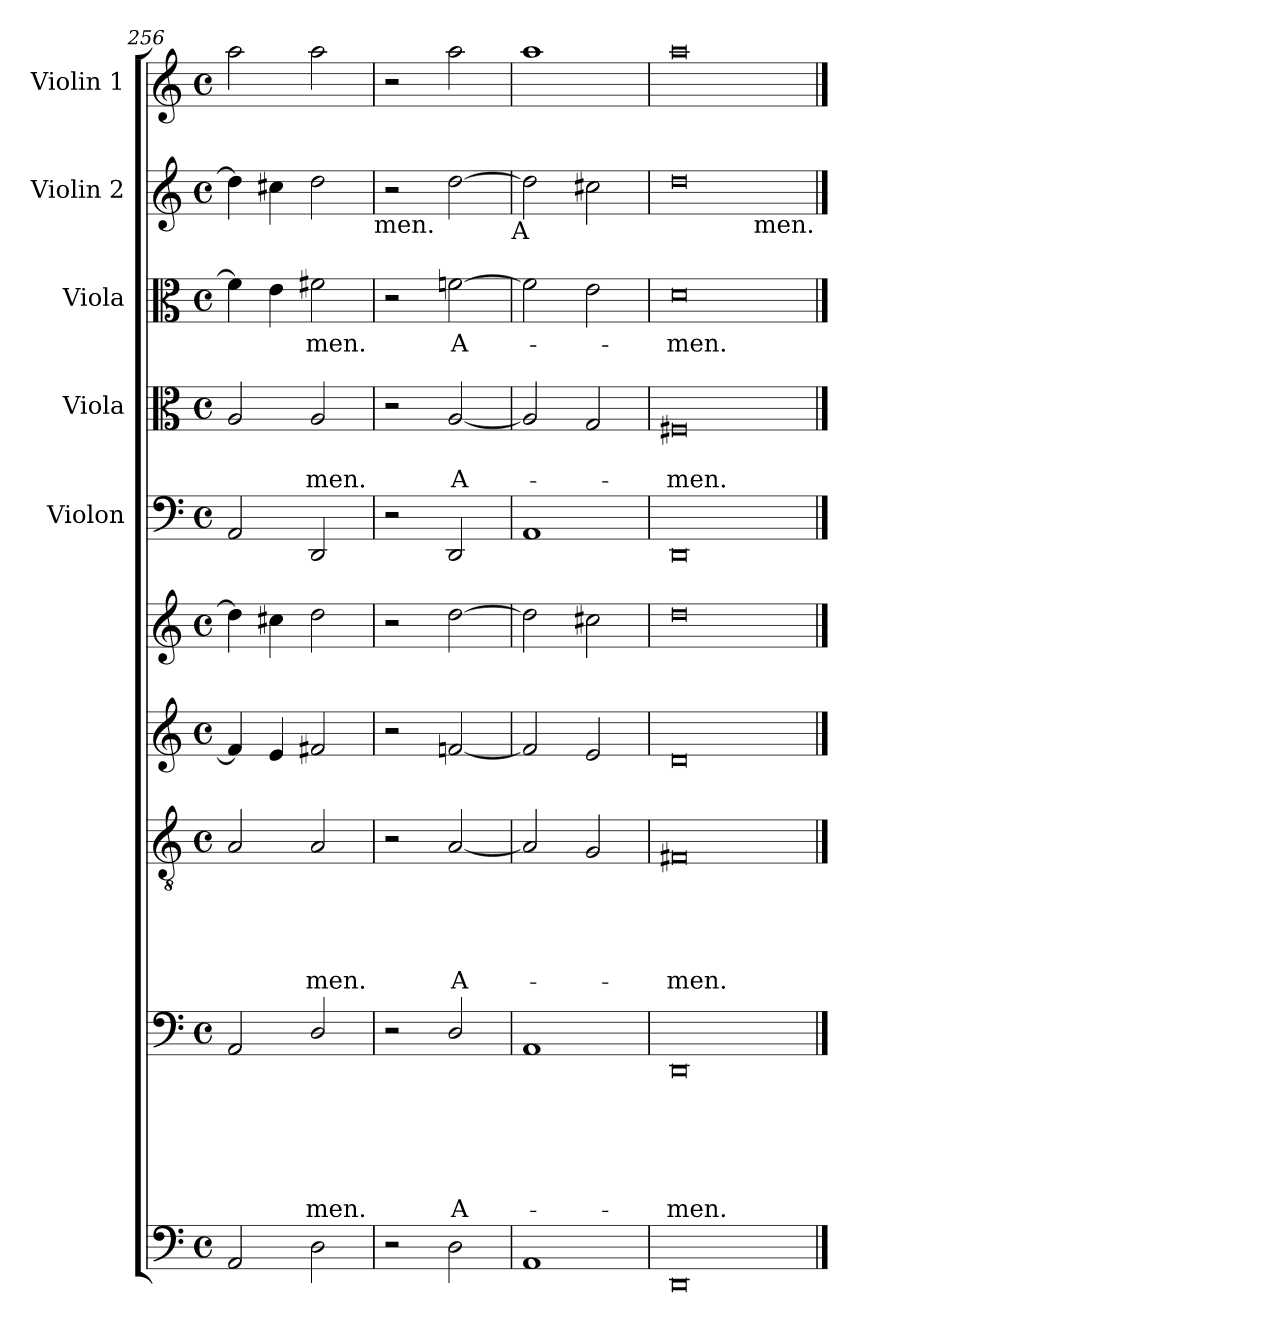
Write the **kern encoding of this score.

**kern	**kern	**text	**text	**text	**text	**text	**text	**kern	**text	**text	**text	**text	**text	**kern	**kern	**kern	**kern	**text	**text	**kern	**text	**kern	**kern
*part10	*part9	*part9	*part9	*part9	*part9	*part9	*part9	*part8	*part8	*part8	*part8	*part8	*part8	*part7	*part6	*part5	*part4	*part4	*part4	*part3	*part3	*part2	*part1
*staff10	*staff9	*staff9	*staff9	*staff9	*staff9	*staff9	*staff9	*staff8	*staff8	*staff8	*staff8	*staff8	*staff8	*staff7	*staff6	*staff5	*staff4	*staff4	*staff4	*staff3	*staff3	*staff2	*staff1
*	*	*	*	*	*	*	*	*	*	*	*	*	*	*	*	*I"Violon	*I"Viola	*	*	*I"Viola	*	*I"Violin 2	*I"Violin 1
*	*	*	*	*	*	*	*	*	*	*	*	*	*	*	*	*I'Vln	*	*	*	*	*	*I'Vln	*I'Vln
*clefF4	*clefF4	*	*	*	*	*	*	*clefGv2	*	*	*	*	*	*clefG2	*clefG2	*clefF4	*clefC3	*	*	*clefC3	*	*clefG2	*clefG2
*k[]	*k[]	*	*	*	*	*	*	*k[]	*	*	*	*	*	*k[]	*k[]	*k[]	*k[]	*	*	*k[]	*	*k[]	*k[]
*C:	*C:	*	*	*	*	*	*	*C:	*	*	*	*	*	*C:	*C:	*C:	*C:	*	*	*C:	*	*C:	*C:
*M4/4	*M4/4	*	*	*	*	*	*	*M4/4	*	*	*	*	*	*M4/4	*M4/4	*M4/4	*M4/4	*	*	*M4/4	*	*M4/4	*M4/4
*met(c)	*met(c)	*	*	*	*	*	*	*met(c)	*	*	*	*	*	*met(c)	*met(c)	*met(c)	*met(c)	*	*	*met(c)	*	*met(c)	*met(c)
=256	=256	=256	=256	=256	=256	=256	=256	=256	=256	=256	=256	=256	=256	=256	=256	=256	=256	=256	=256	=256	=256	=256	=256
2AA/	2AA/	.	.	.	.	.	.	2A/	.	.	.	.	.	4f/]	4dd\]	2AA/	2A/	.	.	4f\]	.	4dd\]	2aa\
.	.	.	.	.	.	.	.	.	.	.	.	.	.	4e/	4cc#X\	.	.	.	.	4e\	.	4cc#X\	.
!	!	!	!	!	!	!	!LO:LY:b	!	!	!	!	!	!LO:LY:b	!	!	!	!	!	!LO:LY:b	!	!LO:LY:b	!	!
2D\	2D/	.	.	.	.	.	-men.	2A/	.	.	.	.	-men.	2f#X/	2dd\	2DD/	2A/	.	-men.	2f#X\	-men.	2dd\	2aa\
!	!	!	!	!	!	!	!	!	!	!	!	!	!	!	!	!	!	!	!	!	!	!LO:TX:b:t=men.	!
=257	=257	=257	=257	=257	=257	=257	=257	=257	=257	=257	=257	=257	=257	=257	=257	=257	=257	=257	=257	=257	=257	=257	=257
2r	2r	.	.	.	.	.	.	2r	.	.	.	.	.	2r	2r	2r	2r	.	.	2r	.	2r	2r
!	!	!	!	!	!	!	!LO:LY:b	!	!	!	!	!	!LO:LY:b	!	!	!	!	!	!LO:LY:b	!	!LO:LY:b	!	!
2D\	2D/	.	.	.	.	.	A-	[<2A/	.	.	.	.	A-	[<2fn/	[>2dd\	2DD/	[<2A/	.	A-	[>2fn\	A-	[>2dd\	2aa\
!	!	!	!	!	!	!	!	!	!	!	!	!	!	!	!	!	!	!	!	!	!	!LO:TX:b:t=A	!
=258	=258	=258	=258	=258	=258	=258	=258	=258	=258	=258	=258	=258	=258	=258	=258	=258	=258	=258	=258	=258	=258	=258	=258
1AA	1AA	.	.	.	.	.	.	2A/]	.	.	.	.	.	2f/]	2dd\]	1AA	2A/]	.	.	2f\]	.	2dd\]	1aa
.	.	.	.	.	.	.	.	2G/	.	.	.	.	.	2e/	2cc#X\	.	2G/	.	.	2e\	.	2cc#X\	.
=259	=259	=259	=259	=259	=259	=259	=259	=259	=259	=259	=259	=259	=259	=259	=259	=259	=259	=259	=259	=259	=259	=259	=259
!	!	!	!	!	!	!	!LO:LY:b	!	!	!	!	!	!LO:LY:b	!	!	!	!	!	!LO:LY:b	!	!LO:LY:b	!	!
0DD	0DD	.	.	.	.	.	-men.	0F#X	.	.	.	.	-men.	0d	0dd	0DD	0F#X	.	-men.	0d	-men.	0dd	0aa
!	!	!	!	!	!	!	!	!	!	!	!	!	!	!	!	!	!	!	!	!	!	!LO:TX:b:t=men.	!
==	==	==	==	==	==	==	==	==	==	==	==	==	==	==	==	==	==	==	==	==	==	==	==
*-	*-	*-	*-	*-	*-	*-	*-	*-	*-	*-	*-	*-	*-	*-	*-	*-	*-	*-	*-	*-	*-	*-	*-
